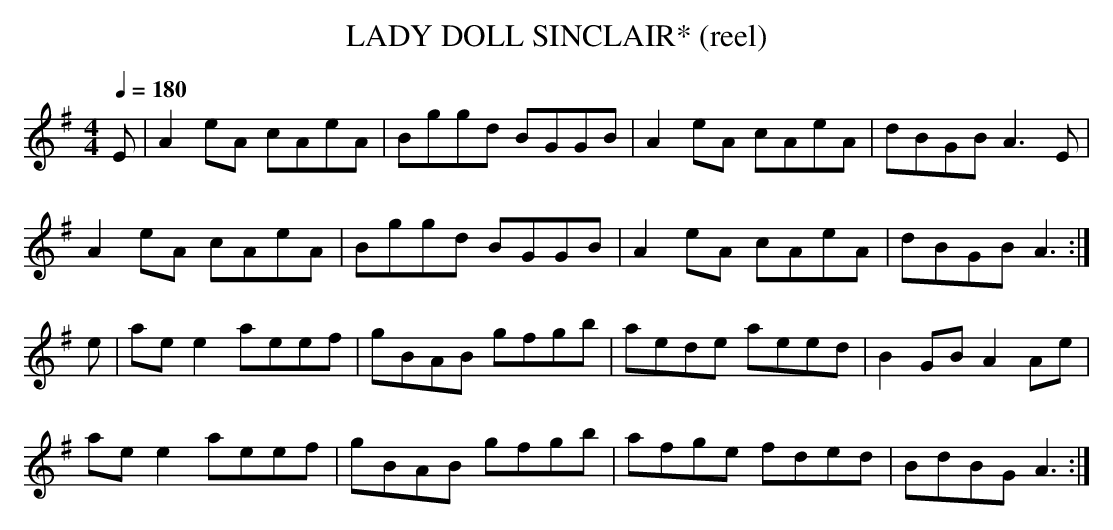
X:1
T:LADY DOLL SINCLAIR* (reel)
L:1/8
M:4/4
Q:1/4=180
K:Adorian
E|A2eA cAeA|Bggd BGGB|A2eA cAeA|dBGB A3E|
A2eA cAeA|Bggd BGGB|A2eA cAeA|dBGB A3 :|
e|aee2 aeef|gBAB gfgb|aede aeed|B2GB A2 Ae|
aee2 aeef|gBAB gfgb|afge fded|BdBG A3 :|
